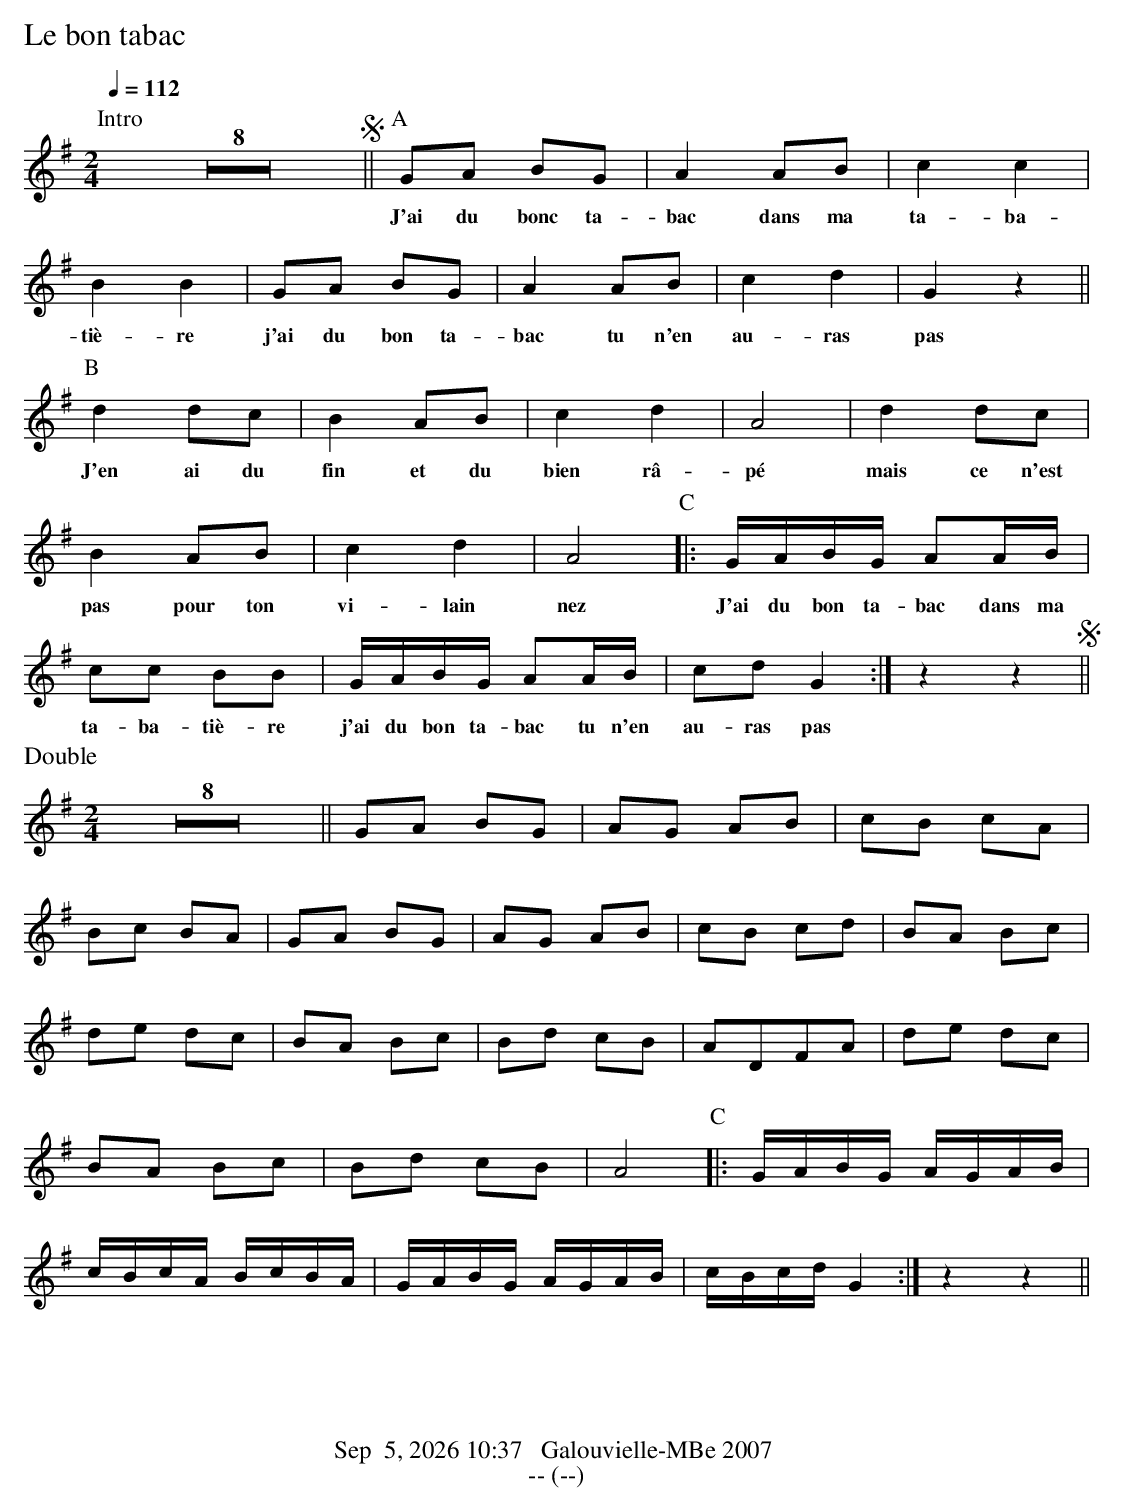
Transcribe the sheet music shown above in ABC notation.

X:1
T:Le bon tabac
M:2/4
Q:1/4=112
L:1/8
K:G
V:1
P:Intro
Z8 S || [P:A] GA BG | A2 AB | c2 c2 |
w: J'ai du bonc ta-bac dans ma ta-ba-
B2B2 | GA BG | A2AB | c2d2 | G2z2 ||
w:tiè-re j'ai du bon ta-bac tu n'en au-ras pas
P:B
d2dc | B2 AB | c2d2 | A4 | d2dc |
w:J'en ai du fin et du bien râ-pé mais ce n'est
B2AB | c2d2 | A4 [P:C] |: G/A/B/G/ AA/B/ |
w:pas pour ton vi-lain nez J'ai du bon ta-bac dans ma
cc BB | G/A/B/G/ AA/B/ | cd G2 :| z2 z2 S ||
w:ta-ba-tiè-re j'ai du bon ta-bac tu n'en au-ras pas
T:Double
Z8 || GA BG | AG AB | cB cA |
Bc BA | GA BG | AG AB | cB cd | BA Bc |
de dc | BA Bc | Bd cB | ADFA | de dc |
BA Bc | Bd cB | A4 [P:C] |: G/A/B/G/ A/G/A/B/ |
c/B/c/A/ B/c/B/A/ | G/A/B/G/ A/G/A/B/ | c/B/c/d/ G2 :| z2z2 ||
